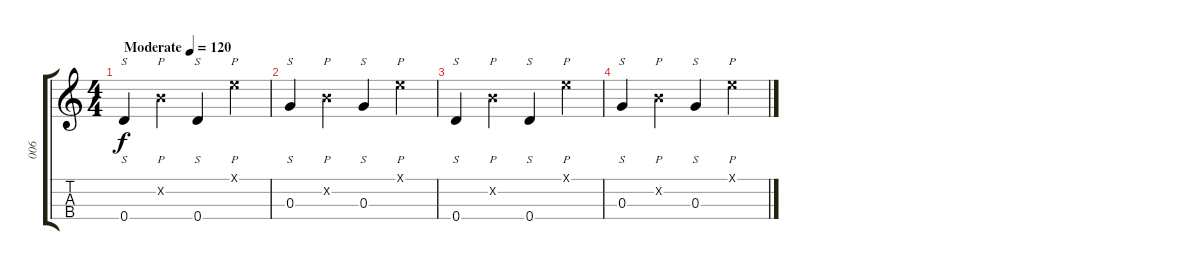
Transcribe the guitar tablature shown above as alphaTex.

\track ("006" "006") {instrument slapbass1}
\staff {score tabs}
\tuning (E4 B3 G3 D3) {hide}
\ts (4 4)
\tempo (120 "Moderate")
\clef g2
\ks c
0.4.4{s dy f instrument slapbass1} 0.2{x}.4{p} 0.4.4{s} 0.1{x}.4{p} |
0.3.4{s} 0.2{x}.4{p} 0.3.4{s} 0.1{x}.4{p} |
0.4.4{s} 0.2{x}.4{p} 0.4.4{s} 0.1{x}.4{p} |
0.3.4{s} 0.2{x}.4{p} 0.3.4{s} 0.1{x}.4{p}
